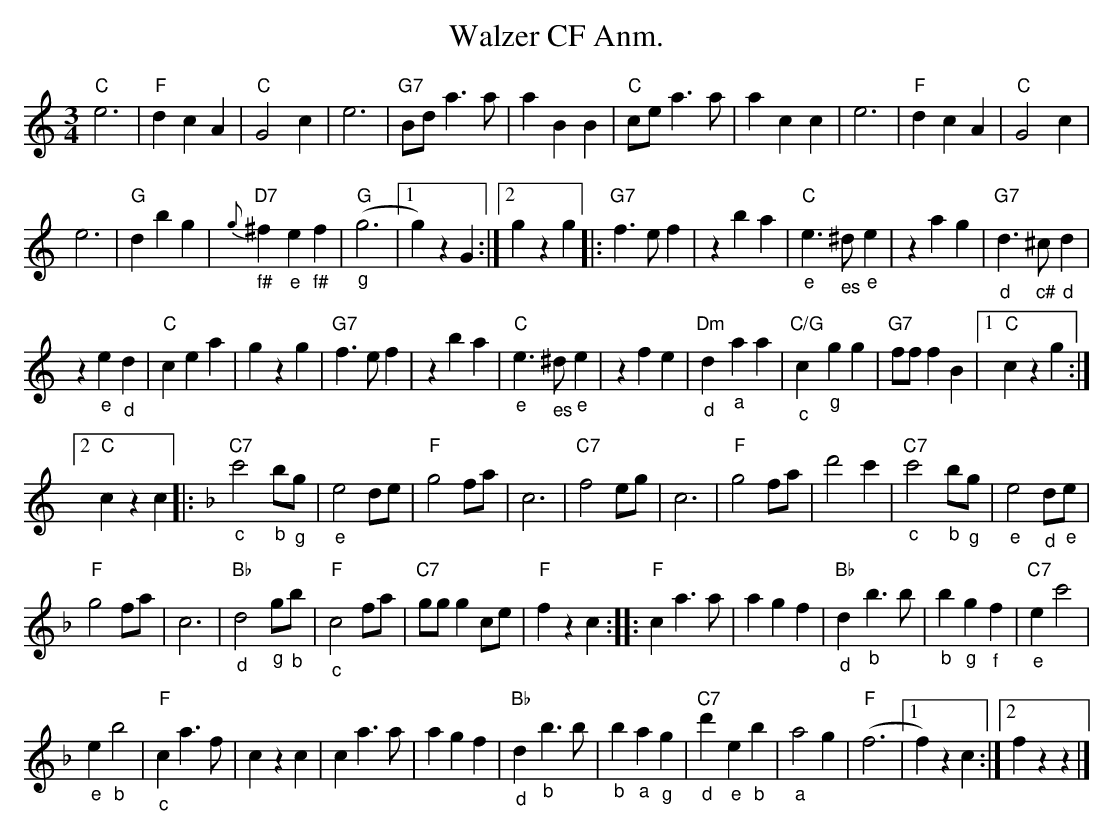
X:1
T: Walzer CF Anm.
M:3/4
L:1/4
K:C
"C"e3 | "F"dcA | "C"G2c | e3 | "G7"B/d/ a>a | aBB | "C"c/e/ a>a | acc | e3 | "F"dcA | "C"G2c |
e3 | "G"dbg | {g}"D7""_f#"^f "_e"e "_f#"f | ("G""_g"g3 |1 g)zG :|2 gzg |: "G7"f>ef | zba | "C""_e"e>"_es"^d"_e"e | zag | "G7""_d"d>"_c#"^c"_d"d |
z"_e"e"_d"d | "C"cea | gzg | "G7"f>ef | zba | "C""_e"e>"_es"^d"_e"e | zfe | "Dm""_d"d"_a"aa | "C/G""_c"c"_g"gg | "G7"f/f/ fB |1 "C"czg :|2
"C"czc |: [K:F] "C7""_c"c'2 "_b"b/"_g"g/ | "_e"e2 d/e/ | "F"g2 f/a/ | c3 | "C7"f2 e/g/ | c3 | "F"g2 f/a/ | d'2 c' | "C7""_c"c'2 "_b"b/"_g"g/ | "_e"e2 "_d"d/"_e"e/ |
"F"g2 f/a/ | c3 | "Bb""_d"d2 "_g"g/"_b"b/ | "F""_c"c2 f/a/ | "C7"g/g/ g c/e/ | "F"fzc :: "F"c a>a | agf | "Bb""_d"d"_b"b>b | "_b"b"_g"g"_f"f | "C7""_e"ec'2 |
"_e"e"_b"b2 | "F""_c"ca>f | czc | ca>a | agf | "Bb""_d"d"_b"b>b | "_b"b"_a"a"_g"g | "C7""_d"d'"_e"e"_b"b | "_a"a2g | ("F"f3 |1 f) zc :|2 fzz |]
